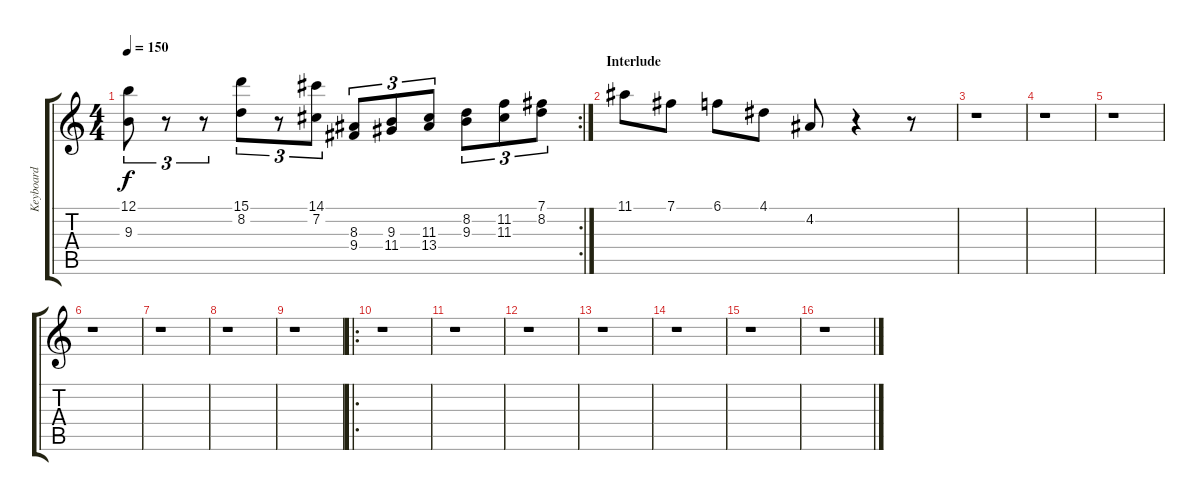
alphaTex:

\track ("Keyboard" "Keyboard") {instrument stringensemble1}
\staff {score tabs}
\tuning (B4 Gb4 D4 A3 E3 B2) {hide}
\rc 2
\ts (4 4)
\tempo 150
\clef g2
\ks c
(12.1 9.3).8{tu (3 2) dy f} r.8{tu (3 2)} r.8{tu (3 2)} (15.1 8.2).8{tu (3 2)} r.8{tu (3 2)} (14.1 7.2).8{tu (3 2)} (8.3 9.4).8{tu (3 2)} (9.3 11.4).8{tu (3 2)} (11.3 13.4).8{tu (3 2)} (8.2 9.3).8{tu (3 2)} (11.2 11.3).8{tu (3 2)} (7.1 8.2).8{tu (3 2)} |
\section ("" "Interlude")
11.1.8{volume 13 balance 11 instrument stringensemble1} 7.1.8 6.1.8 4.1.8 4.2.8 r.4 r.8 |
r.1 |
r.1 |
r.1 |
r.1 |
r.1 |
r.1 |
r.1 |
\ro
r.1 |
r.1 |
r.1 |
r.1 |
r.1 |
r.1 |
r.1
